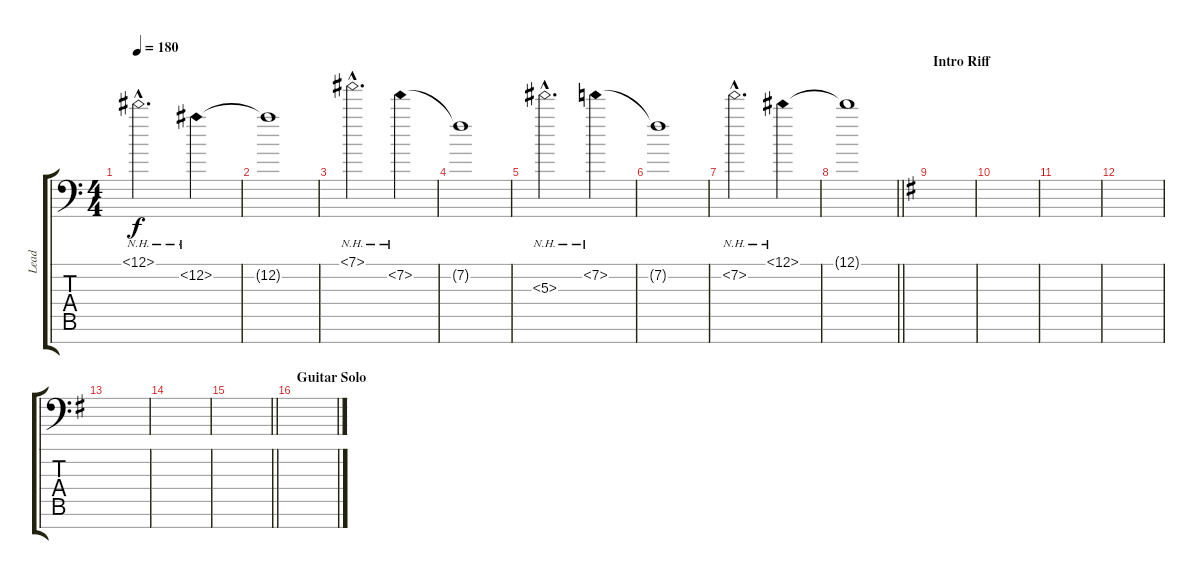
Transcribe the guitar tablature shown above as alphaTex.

\track ("Lead" "Lead") {instrument overdrivenguitar}
\staff {score tabs}
\tuning (Eb4 Bb3 Gb3 Db3 Ab2 Eb2 Bb1) {hide}
\ts (4 4)
\tempo 180
\clef f4
\ks c
12.1{nh hac}.2{d dy f} 12.2{nh}.4 |
12.2{t}.1 |
7.1{nh hac}.2{d} 7.2{nh}.4 |
7.2{t}.1 |
5.3{nh hac}.2{d} 7.2{nh}.4 |
7.2{t}.1 |
7.2{nh hac}.2{d} 12.1{nh}.4 |
\barLineRight lightlight
12.1{t}.1 |
\section ("" "Intro Riff")
\ks g
|
|
|
|
|
|
\barLineRight lightlight
|
\section ("" "Guitar Solo")
